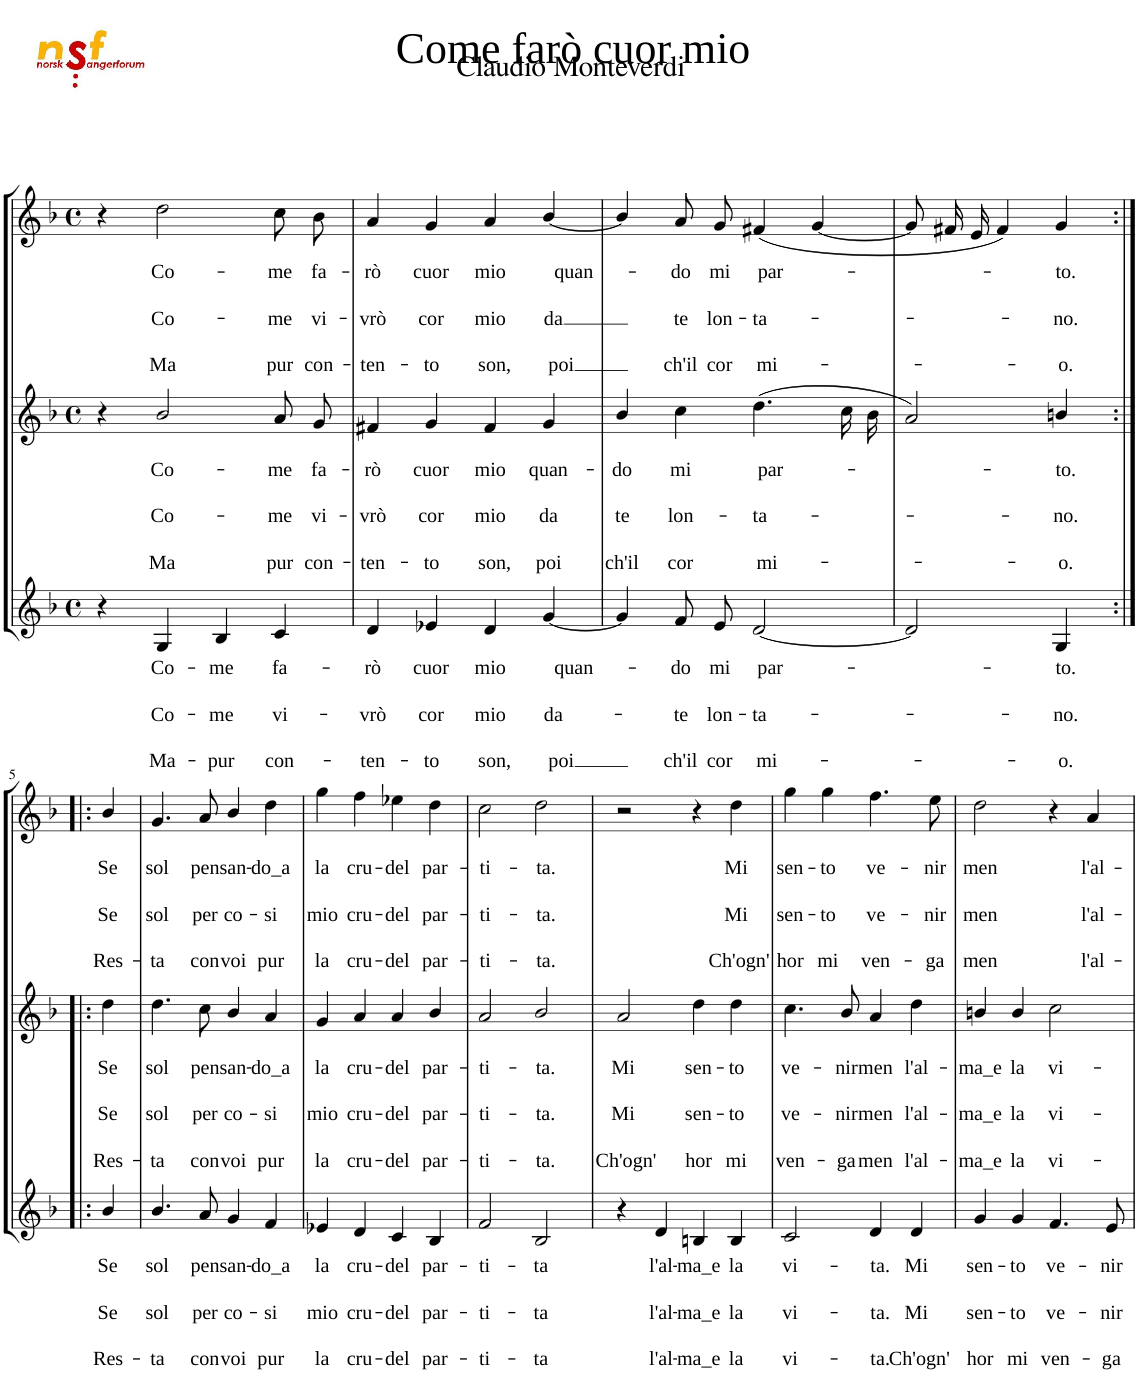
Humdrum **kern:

**kern	**text	**text	**text	**kern	**text	**text	**text	**kern	**text	**text	**text
*part3	*part3	*part3	*part3	*part2	*part2	*part2	*part2	*part1	*part1	*part1	*part1
*staff3	*staff3	*staff3	*staff3	*staff2	*staff2	*staff2	*staff2	*staff1	*staff1	*staff1	*staff1
*I"Alt	*	*	*	*I"Mezzo	*	*	*	*I"Sopraan	*	*	*
*clefG2	*	*	*	*clefG2	*	*	*	*clefG2	*	*	*
*k[b-]	*	*	*	*k[b-]	*	*	*	*k[b-]	*	*	*
*F:	*	*	*	*F:	*	*	*	*F:	*	*	*
*M4/4	*	*	*	*M4/4	*	*	*	*M4/4	*	*	*
*met(c)	*	*	*	*met(c)	*	*	*	*met(c)	*	*	*
=1	=1	=1	=1	=1	=1	=1	=1	=1	=1	=1	=1
4r	.	.	.	4r	.	.	.	4r	.	.	.
!	!LO:LY:b	!LO:LY:b	!LO:LY:b	!	!LO:LY:b	!LO:LY:b	!LO:LY:b	!	!LO:LY:b	!LO:LY:b	!LO:LY:b
4G/	Co-	Co-	Ma-	2b-/	Co-	Co-	Ma	2dd\	Co-	Co-	Ma
!	!LO:LY:b	!LO:LY:b	!LO:LY:b	!	!	!	!	!	!	!	!
4B-/	-me	-me	-pur	.	.	.	.	.	.	.	.
!	!LO:LY:b	!LO:LY:b	!LO:LY:b	!	!LO:LY:b	!LO:LY:b	!LO:LY:b	!	!LO:LY:b	!LO:LY:b	!LO:LY:b
4c/	fa-	vi-	con-	8a/L	-me	-me	pur	8cc\L	-me	-me	pur
!	!	!	!	!	!LO:LY:b	!LO:LY:b	!LO:LY:b	!	!LO:LY:b	!LO:LY:b	!LO:LY:b
.	.	.	.	8g/J	fa-	vi-	con-	8b-\J	fa-	vi-	con-
=2	=2	=2	=2	=2	=2	=2	=2	=2	=2	=2	=2
!	!LO:LY:b	!LO:LY:b	!LO:LY:b	!	!LO:LY:b	!LO:LY:b	!LO:LY:b	!	!LO:LY:b	!LO:LY:b	!LO:LY:b
4d/	-rò	-vrò	-ten-	4f#X/	-rò	-vrò	-ten-	4a/	-rò	-vrò	-ten-
!	!LO:LY:b	!LO:LY:b	!LO:LY:b	!	!LO:LY:b	!LO:LY:b	!LO:LY:b	!	!LO:LY:b	!LO:LY:b	!LO:LY:b
4e-X/	cuor	cor	-to	4g/	cuor	cor	-to	4g/	cuor	cor	-to
!	!LO:LY:b	!LO:LY:b	!LO:LY:b	!	!LO:LY:b	!LO:LY:b	!LO:LY:b	!	!LO:LY:b	!LO:LY:b	!LO:LY:b
4d/	mio	mio	son,	4f#/	mio	mio	son,	4a/	mio	mio	son,
!	!LO:LY:b	!LO:LY:b	!LO:LY:b	!	!LO:LY:b	!LO:LY:b	!LO:LY:b	!	!LO:LY:b	!LO:LY:b	!LO:LY:b
[4g/	quan-	da-	poi	4g/	quan-	da	poi	[4b-/	quan-	da	poi
=3	=3	=3	=3	=3	=3	=3	=3	=3	=3	=3	=3
!	!	!	!	!	!LO:LY:b	!LO:LY:b	!LO:LY:b	!	!	!	!
4g/]	.	.	.	4b-/	-do	te	ch'il	4b-/]	.	.	.
!	!LO:LY:b	!LO:LY:b	!LO:LY:b	!	!LO:LY:b	!LO:LY:b	!LO:LY:b	!	!LO:LY:b	!LO:LY:b	!LO:LY:b
8f/L	-do	-te	ch'il	4cc\	mi	lon-	cor	8a/L	-do	te	ch'il
!	!LO:LY:b	!LO:LY:b	!LO:LY:b	!	!	!	!	!	!LO:LY:b	!LO:LY:b	!LO:LY:b
8e/J	mi	lon-	cor	.	.	.	.	8g/J	mi	lon-	cor
!	!LO:LY:b	!LO:LY:b	!LO:LY:b	!	!LO:LY:b	!LO:LY:b	!LO:LY:b	!	!LO:LY:b	!LO:LY:b	!LO:LY:b
[2d/	par-	-ta-	mi-	(4.dd\	par-	-ta-	mi-	(4f#X/	par-	-ta-	mi-
.	.	.	.	.	.	.	.	[4g/	.	.	.
.	.	.	.	16cc\LL	.	.	.	.	.	.	.
.	.	.	.	16b-\JJ	.	.	.	.	.	.	.
=4	=4	=4	=4	=4	=4	=4	=4	=4	=4	=4	=4
2d/]	.	.	.	2a/)	.	.	.	8g/L]	.	.	.
.	.	.	.	.	.	.	.	16f#X/L	.	.	.
.	.	.	.	.	.	.	.	16e/JJ	.	.	.
.	.	.	.	.	.	.	.	4f#/)	.	.	.
!	!LO:LY:b	!LO:LY:b	!LO:LY:b	!	!LO:LY:b	!LO:LY:b	!LO:LY:b	!	!LO:LY:b	!LO:LY:b	!LO:LY:b
4G/	-to.	-no.	-o.	4bn/	-to.	-no.	-o.	4g/	-to.	-no.	-o.
!!LO:LB:g=z
=5:|!|:	=5:|!|:	=5:|!|:	=5:|!|:	=5:|!|:	=5:|!|:	=5:|!|:	=5:|!|:	=5:|!|:	=5:|!|:	=5:|!|:	=5:|!|:
!	!LO:LY:b	!LO:LY:b	!LO:LY:b	!	!LO:LY:b	!LO:LY:b	!LO:LY:b	!	!LO:LY:b	!LO:LY:b	!LO:LY:b
4b-/	Se	Se	Res-	4dd\	Se	Se	Res-	4b-/	Se	Se	Res-
=6	=6	=6	=6	=6	=6	=6	=6	=6	=6	=6	=6
!	!LO:LY:b	!LO:LY:b	!LO:LY:b	!	!LO:LY:b	!LO:LY:b	!LO:LY:b	!	!LO:LY:b	!LO:LY:b	!LO:LY:b
4.b-/	sol	sol	-ta	4.dd\	sol	sol	-ta	4.g/	sol	sol	-ta
!	!LO:LY:b	!LO:LY:b	!LO:LY:b	!	!LO:LY:b	!LO:LY:b	!LO:LY:b	!	!LO:LY:b	!LO:LY:b	!LO:LY:b
8a/	pen	per	con	8cc\	pen	per	con	8a/	pen	per	con
!	!LO:LY:b	!LO:LY:b	!LO:LY:b	!	!LO:LY:b	!LO:LY:b	!LO:LY:b	!	!LO:LY:b	!LO:LY:b	!LO:LY:b
4g/	san-	co-	voi	4b-/	san-	co-	voi	4b-/	san-	co-	voi
!	!LO:LY:b	!LO:LY:b	!LO:LY:b	!	!LO:LY:b	!LO:LY:b	!LO:LY:b	!	!LO:LY:b	!LO:LY:b	!LO:LY:b
4f/	-do_a	-si	pur	4a/	-do_a	-si	pur	4dd\	-do_a	-si	pur
=7	=7	=7	=7	=7	=7	=7	=7	=7	=7	=7	=7
!	!LO:LY:b	!LO:LY:b	!LO:LY:b	!	!LO:LY:b	!LO:LY:b	!LO:LY:b	!	!LO:LY:b	!LO:LY:b	!LO:LY:b
4e-X/	la	mio	la	4g/	la	mio	la	4gg\	la	mio	la
!	!LO:LY:b	!LO:LY:b	!LO:LY:b	!	!LO:LY:b	!LO:LY:b	!LO:LY:b	!	!LO:LY:b	!LO:LY:b	!LO:LY:b
4d/	cru-	cru-	cru-	4a/	cru-	cru-	cru-	4ff\	cru-	cru-	cru-
!	!LO:LY:b	!LO:LY:b	!LO:LY:b	!	!LO:LY:b	!LO:LY:b	!LO:LY:b	!	!LO:LY:b	!LO:LY:b	!LO:LY:b
4c/	-del	-del	-del	4a/	-del	-del	-del	4ee-X\	-del	-del	-del
!	!LO:LY:b	!LO:LY:b	!LO:LY:b	!	!LO:LY:b	!LO:LY:b	!LO:LY:b	!	!LO:LY:b	!LO:LY:b	!LO:LY:b
4B-/	par-	par-	par-	4b-/	par-	par-	par-	4dd\	par-	par-	par-
=8	=8	=8	=8	=8	=8	=8	=8	=8	=8	=8	=8
!	!LO:LY:b	!LO:LY:b	!LO:LY:b	!	!LO:LY:b	!LO:LY:b	!LO:LY:b	!	!LO:LY:b	!LO:LY:b	!LO:LY:b
2f/	-ti-	-ti-	-ti-	2a/	-ti-	-ti-	-ti-	2cc\	-ti-	-ti-	-ti-
!	!LO:LY:b	!LO:LY:b	!LO:LY:b	!	!LO:LY:b	!LO:LY:b	!LO:LY:b	!	!LO:LY:b	!LO:LY:b	!LO:LY:b
2B-/	-ta	-ta	-ta	2b-/	-ta.	-ta.	-ta.	2dd\	-ta.	-ta.	-ta.
=9	=9	=9	=9	=9	=9	=9	=9	=9	=9	=9	=9
!	!	!	!	!	!LO:LY:b	!LO:LY:b	!LO:LY:b	!	!	!	!
4r	.	.	.	2a/	Mi	Mi	Ch'ogn'	2r	.	.	.
!	!LO:LY:b	!LO:LY:b	!LO:LY:b	!	!	!	!	!	!	!	!
4d/	l'al-	l'al-	l'al-	.	.	.	.	.	.	.	.
!	!LO:LY:b	!LO:LY:b	!LO:LY:b	!	!LO:LY:b	!LO:LY:b	!LO:LY:b	!	!	!	!
4Bn/	-ma_e	-ma_e	-ma_e	4dd\	sen-	sen-	hor	4r	.	.	.
!	!LO:LY:b	!LO:LY:b	!LO:LY:b	!	!LO:LY:b	!LO:LY:b	!LO:LY:b	!	!LO:LY:b	!LO:LY:b	!LO:LY:b
4B/	la	la	la	4dd\	-to	-to	mi	4dd\	Mi	Mi	Ch'ogn'
=10	=10	=10	=10	=10	=10	=10	=10	=10	=10	=10	=10
!	!LO:LY:b	!LO:LY:b	!LO:LY:b	!	!LO:LY:b	!LO:LY:b	!LO:LY:b	!	!LO:LY:b	!LO:LY:b	!LO:LY:b
2c/	vi-	vi-	vi-	4.cc\	ve-	ve-	ven-	4gg\	sen-	sen-	hor
!	!	!	!	!	!	!	!	!	!LO:LY:b	!LO:LY:b	!LO:LY:b
.	.	.	.	.	.	.	.	4gg\	-to	-to	mi
!	!	!	!	!	!LO:LY:b	!LO:LY:b	!LO:LY:b	!	!	!	!
.	.	.	.	8b-/	-nir	-nir	-ga	.	.	.	.
!	!LO:LY:b	!LO:LY:b	!LO:LY:b	!	!LO:LY:b	!LO:LY:b	!LO:LY:b	!	!LO:LY:b	!LO:LY:b	!LO:LY:b
4d/	-ta.	-ta.	-ta.	4a/	men	men	men	4.ff\	ve-	ve-	ven-
!	!LO:LY:b	!LO:LY:b	!LO:LY:b	!	!LO:LY:b	!LO:LY:b	!LO:LY:b	!	!	!	!
4d/	Mi	Mi	Ch'ogn'	4dd\	l'al-	l'al-	l'al-	.	.	.	.
!	!	!	!	!	!	!	!	!	!LO:LY:b	!LO:LY:b	!LO:LY:b
.	.	.	.	.	.	.	.	8ee\	-nir	-nir	-ga
=11	=11	=11	=11	=11	=11	=11	=11	=11	=11	=11	=11
!	!LO:LY:b	!LO:LY:b	!LO:LY:b	!	!LO:LY:b	!LO:LY:b	!LO:LY:b	!	!LO:LY:b	!LO:LY:b	!LO:LY:b
4g/	sen-	sen-	hor	4bn/	-ma_e	-ma_e	-ma_e	2dd\	men	men	men
!	!LO:LY:b	!LO:LY:b	!LO:LY:b	!	!LO:LY:b	!LO:LY:b	!LO:LY:b	!	!	!	!
4g/	-to	-to	mi	4b/	la	la	la	.	.	.	.
!	!LO:LY:b	!LO:LY:b	!LO:LY:b	!	!LO:LY:b	!LO:LY:b	!LO:LY:b	!	!	!	!
4.f/	ve-	ve-	ven-	2cc\	vi-	vi-	vi-	4r	.	.	.
!	!	!	!	!	!	!	!	!	!LO:LY:b	!LO:LY:b	!LO:LY:b
.	.	.	.	.	.	.	.	4a/	l'al-	l'al-	l'al-
!	!LO:LY:b	!LO:LY:b	!LO:LY:b	!	!	!	!	!	!	!	!
8e/	-nir	-nir	-ga	.	.	.	.	.	.	.	.
=	=	=	=	=	=	=	=	=	=	=	=
*-	*-	*-	*-	*-	*-	*-	*-	*-	*-	*-	*-
